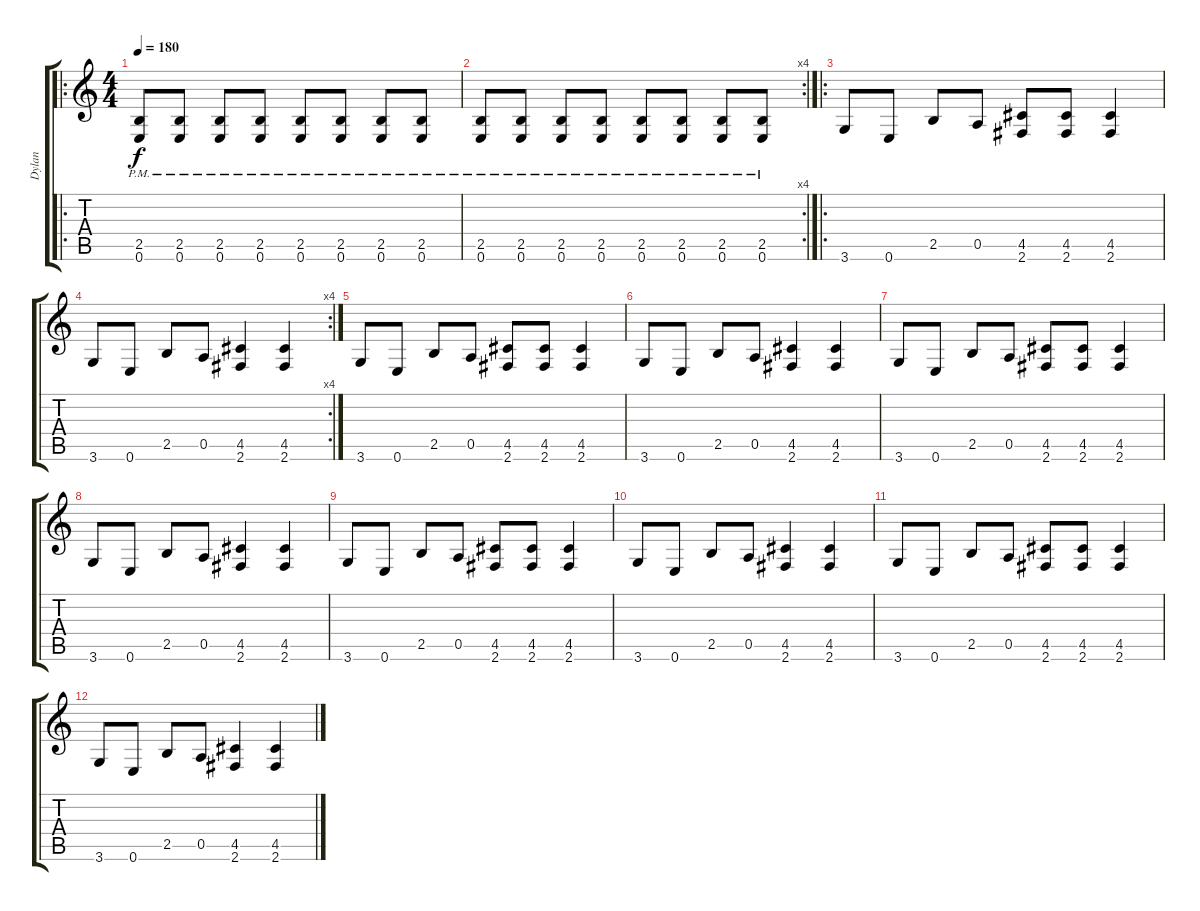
\track ("Dylan" "Dylan") {instrument distortionguitar}
\staff {score tabs}
\tuning (E4 B3 G3 D3 A2 E2) {hide}
\ro
\ts (4 4)
\tempo 180
\clef g2
\ks c
(2.5{pm} 0.6{pm}).8{dy f} (2.5{pm} 0.6{pm}).8 (2.5{pm} 0.6{pm}).8 (2.5{pm} 0.6{pm}).8 (2.5{pm} 0.6{pm}).8 (2.5{pm} 0.6{pm}).8 (2.5{pm} 0.6{pm}).8 (2.5{pm} 0.6{pm}).8 |
\rc 4
(2.5{pm} 0.6{pm}).8 (2.5{pm} 0.6{pm}).8 (2.5{pm} 0.6{pm}).8 (2.5{pm} 0.6{pm}).8 (2.5{pm} 0.6{pm}).8 (2.5{pm} 0.6{pm}).8 (2.5{pm} 0.6{pm}).8 (2.5{pm} 0.6{pm}).8 |
\ro
3.6.8 0.6.8 2.5.8 0.5.8 (4.5 2.6).8 (4.5 2.6).8 (4.5 2.6).4 |
\rc 4
3.6.8 0.6.8 2.5.8 0.5.8 (4.5 2.6).4 (4.5 2.6).4 |
3.6.8 0.6.8 2.5.8 0.5.8 (4.5 2.6).8 (4.5 2.6).8 (4.5 2.6).4 |
3.6.8 0.6.8 2.5.8 0.5.8 (4.5 2.6).4 (4.5 2.6).4 |
3.6.8 0.6.8 2.5.8 0.5.8 (4.5 2.6).8 (4.5 2.6).8 (4.5 2.6).4 |
3.6.8 0.6.8 2.5.8 0.5.8 (4.5 2.6).4 (4.5 2.6).4 |
3.6.8 0.6.8 2.5.8 0.5.8 (4.5 2.6).8 (4.5 2.6).8 (4.5 2.6).4 |
3.6.8 0.6.8 2.5.8 0.5.8 (4.5 2.6).4 (4.5 2.6).4 |
3.6.8 0.6.8 2.5.8 0.5.8 (4.5 2.6).8 (4.5 2.6).8 (4.5 2.6).4 |
3.6.8 0.6.8 2.5.8 0.5.8 (4.5 2.6).4 (4.5 2.6).4
